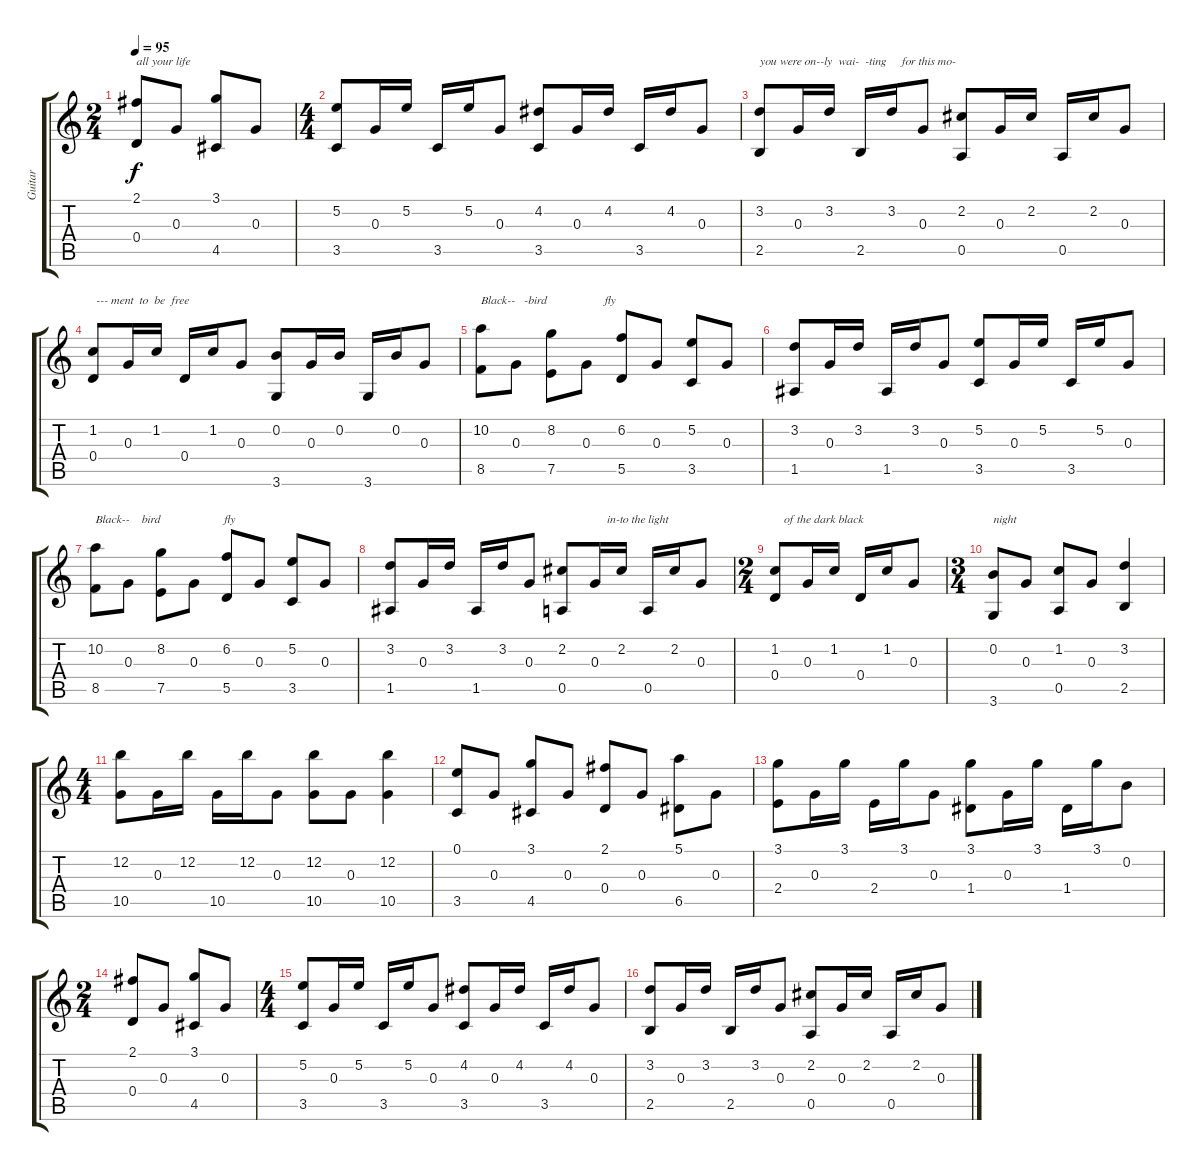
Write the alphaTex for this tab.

\track ("Guitar" "Guitar") {instrument acousticguitarsteel}
\staff {score tabs}
\tuning (E4 B3 G3 D3 A2 E2) {hide}
\ts (2 4)
\tempo 95
\clef g2
\ks c
(2.1 0.4).8{txt "all your life" dy f} 0.3.8 (3.1 4.5).8 0.3.8 |
\ts (4 4)
(5.2 3.5).8 0.3.16 5.2.16 3.5.16 5.2.16 0.3.8 (4.2 3.5).8 0.3.16 4.2.16 3.5.16 4.2.16 0.3.8 |
(3.2 2.5).8{txt "you were on--ly  wai-  -ting     for this mo-"} 0.3.16 3.2.16 2.5.16 3.2.16 0.3.8 (2.2 0.5).8 0.3.16 2.2.16 0.5.16 2.2.16 0.3.8 |
(1.2 0.4).8{txt " --- ment  to  be  free"} 0.3.16 1.2.16 0.4.16 1.2.16 0.3.8 (0.2 3.6).8 0.3.16 0.2.16 3.6.16 0.2.16 0.3.8 |
(10.2 8.5).8{txt "Black--   -bird                   fly"} 0.3.8 (8.2 7.5).8 0.3.8 (6.2 5.5).8 0.3.8 (5.2 3.5).8 0.3.8 |
(3.2 1.5).8 0.3.16 3.2.16 1.5.16 3.2.16 0.3.8 (5.2 3.5).8 0.3.16 5.2.16 3.5.16 5.2.16 0.3.8 |
(10.2 8.5).8{txt "Black--    bird                     fly"} 0.3.8 (8.2 7.5).8 0.3.8 (6.2 5.5).8 0.3.8 (5.2 3.5).8 0.3.8 |
(3.2 1.5).8 0.3.16 3.2.16 1.5.16 3.2.16 0.3.8 (2.2 0.5).8 0.3.16{txt "    in-to the light"} 2.2.16 0.5.16 2.2.16 0.3.8 |
\ts (2 4)
(1.2 0.4).8{txt "   of the dark black"} 0.3.16 1.2.16 0.4.16 1.2.16 0.3.8 |
\ts (3 4)
(0.2 3.6).8{txt "night"} 0.3.8 (1.2 0.5).8 0.3.8 (3.2 2.5).4 |
\ts (4 4)
(12.2 10.5).8 0.3.16 12.2.16 10.5.16 12.2.16 0.3.8 (12.2 10.5).8 0.3.8 (12.2 10.5).4 |
(0.1 3.5).8 0.3.8 (3.1 4.5).8 0.3.8 (2.1 0.4).8 0.3.8 (5.1 6.5).8 0.3.8 |
(3.1 2.4).8 0.3.16 3.1.16 2.4.16 3.1.16 0.3.8 (3.1 1.4).8 0.3.16 3.1.16 1.4.16 3.1.16 0.2.8 |
\ts (2 4)
(2.1 0.4).8 0.3.8 (3.1 4.5).8 0.3.8 |
\ts (4 4)
(5.2 3.5).8 0.3.16 5.2.16 3.5.16 5.2.16 0.3.8 (4.2 3.5).8 0.3.16 4.2.16 3.5.16 4.2.16 0.3.8 |
(3.2 2.5).8 0.3.16 3.2.16 2.5.16 3.2.16 0.3.8 (2.2 0.5).8 0.3.16 2.2.16 0.5.16 2.2.16 0.3.8
